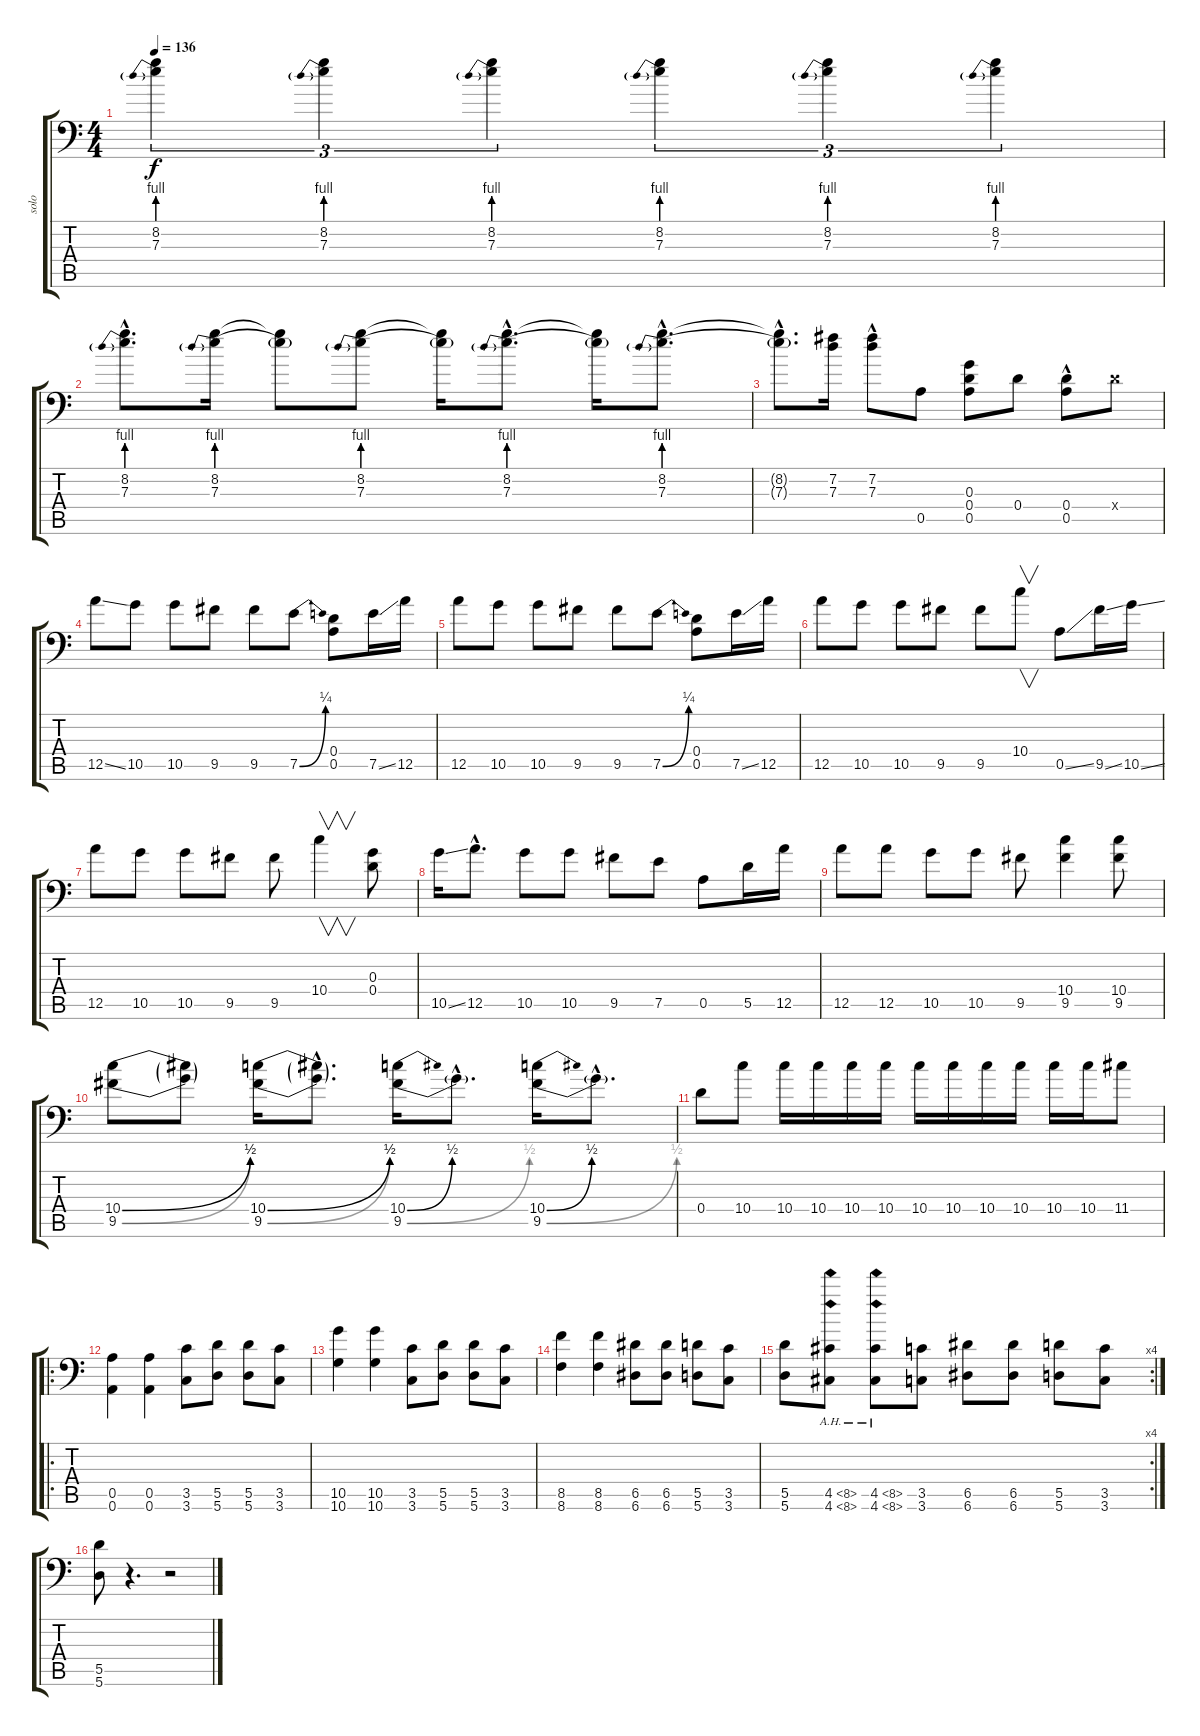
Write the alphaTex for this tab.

\track ("solo" "solo") {instrument overdrivenguitar}
\staff {score tabs}
\tuning (E4 B3 G3 D3 A2 A1) {hide}
\ts (4 4)
\tempo 136
\clef f4
\ks c
(8.2 7.3{be (prebend 0 4 60 4)}).4{tu (3 2) dy f} (8.2 7.3{be (prebend 0 4 60 4)}).4{tu (3 2)} (8.2 7.3{be (prebend 0 4 60 4)}).4{tu (3 2)} (8.2 7.3{be (prebend 0 4 60 4)}).4{tu (3 2)} (8.2 7.3{be (prebend 0 4 60 4)}).4{tu (3 2)} (8.2 7.3{be (prebend 0 4 60 4)}).4{tu (3 2)} |
(8.2{hac} 7.3{be (prebend 0 4 60 4) hac}).8{d} (8.2 7.3{be (prebend 0 4 60 4)}).16 (8.2{t} 7.3{t}).8 (8.2 7.3{be (prebend 0 4 60 4)}).8 (8.2{t} 7.3{t}).16 (8.2{hac} 7.3{be (prebend 0 4 60 4) hac}).8{d} (8.2{t} 7.3{t}).16 (8.2{hac} 7.3{be (prebend 0 4 60 4) hac}).8{d} |
(8.2{hac t} 7.3{hac t}).8{d} (7.2 7.3).16 (7.2{hac} 7.3{hac}).8 0.5.8 (0.3 0.4 0.5).8 0.4.8 (0.4{hac} 0.5{hac}).8 0.4{x}.8 |
12.5{ss}.8 10.5.8 10.5.8 9.5.8 9.5.8 7.5{be (bend 0 0 60 1)}.8 (0.4 0.5).8 7.5{ss}.16 12.5.16 |
12.5.8 10.5.8 10.5.8 9.5.8 9.5.8 7.5{be (bend 0 0 60 1)}.8 (0.4 0.5).8 7.5{ss}.16 12.5.16 |
12.5.8 10.5.8 10.5.8 9.5.8 9.5.8 10.4.8{v} 0.5{ss}.8 9.5{ss}.16 10.5{ss}.16 |
12.5.8 10.5.8 10.5.8 9.5.8 9.5.8 10.4.4{v} (0.3 0.4).8 |
10.5{ss}.16 12.5{hac}.8{d} 10.5.8 10.5.8 9.5.8 7.5.8 0.5.8 5.5.16 12.5.16 |
12.5.8 12.5.8 10.5.8 10.5.8 9.5.8 (10.4 9.5).4 (10.4 9.5).8 |
(10.4{be (bend 0 0 60 2)} 9.5{be (bend 0 0 60 2)}).8 (10.4{t} 9.5{t}).8 (10.4{be (bend 0 0 60 2)} 9.5{be (bend 0 0 60 2)}).16 (10.4{hac t} 9.5{hac t}).8{d} (10.4{be (bend 0 0 60 2)} 9.5{be (bend 0 0 60 2)}).16 9.5{hac t}.8{d} (10.4{be (bend 0 0 60 2)} 9.5{be (bend 0 0 60 2)}).16 9.5{hac t}.8{d} |
0.4.8 10.4.8 10.4.16 10.4.16 10.4.16 10.4.16 10.4.16 10.4.16 10.4.16 10.4.16 10.4.16 10.4.16 11.4.8 |
\ro
(0.5 0.6).4 (0.5 0.6).4 (3.5 3.6).8 (5.5 5.6).8 (5.5 5.6).8 (3.5 3.6).8 |
(10.5 10.6).4 (10.5 10.6).4 (3.5 3.6).8 (5.5 5.6).8 (5.5 5.6).8 (3.5 3.6).8 |
(8.5 8.6).4 (8.5 8.6).4 (6.5 6.6).8 (6.5 6.6).8 (5.5 5.6).8 (3.5 3.6).8 |
\rc 4
(5.5 5.6).8 (4.5{ah 4} 4.6{ah 4}).8 (4.5{ah 4} 4.6{ah 4}).8 (3.5 3.6).8 (6.5 6.6).8 (6.5 6.6).8 (5.5 5.6).8 (3.5 3.6).8 |
(5.5 5.6).8 r.4{d} r.2
